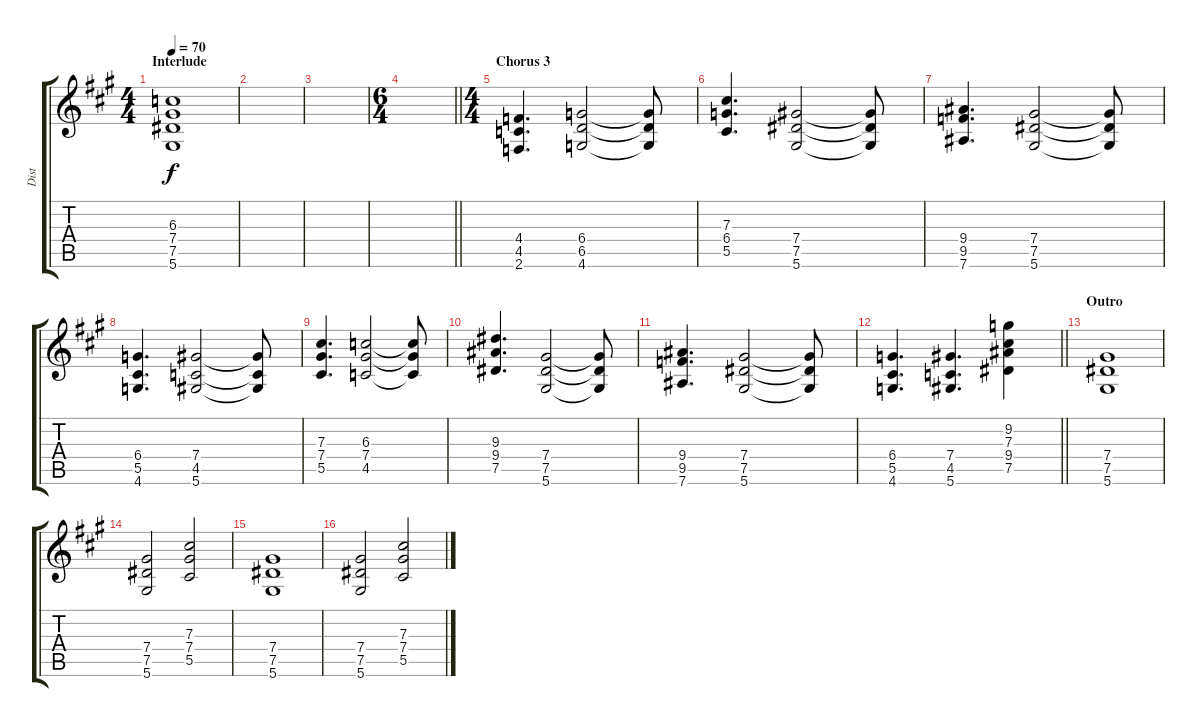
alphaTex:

\track ("Dist" "Dist") {instrument overdrivenguitar}
\staff {score tabs}
\tuning (Eb4 Bb3 Gb3 Db3 Ab2 Eb2) {hide}
\ts (4 4)
\section ("" "Interlude")
\tempo 70
\clef g2
\ks a
(6.3 7.4 7.5 5.6).1{dy f} |
|
|
\ts (6 4)
\barLineRight lightlight
|
\ts (4 4)
\section ("" "Chorus 3")
(4.4 4.5 2.6).4{d} (6.4 6.5 4.6).2 (6.4{t} 6.5{t} 4.6{t}).8 |
(7.3 6.4 5.5).4{d} (7.4 7.5 5.6).2 (7.4{t} 7.5{t} 5.6{t}).8 |
(9.4 9.5 7.6).4{d} (7.4 7.5 5.6).2 (7.4{t} 7.5{t} 5.6{t}).8 |
(6.4 5.5 4.6).4{d} (7.4 4.5 5.6).2 (7.4{t} 4.5{t} 5.6{t}).8 |
(7.3 7.4 5.5).4{d} (6.3 7.4 4.5).2 (6.3{t} 7.4{t} 4.5{t}).8 |
(9.3 9.4 7.5).4{d} (7.4 7.5 5.6).2 (7.4{t} 7.5{t} 5.6{t}).8 |
(9.4 9.5 7.6).4{d} (7.4 7.5 5.6).2 (7.4{t} 7.5{t} 5.6{t}).8 |
\barLineRight lightlight
(6.4 5.5 4.6).4{d} (7.4 4.5 5.6).4{d} (9.2 7.3 9.4 7.5).4 |
\section ("" "Outro")
(7.4 7.5 5.6).1 |
(7.4 7.5 5.6).2 (7.3 7.4 5.5).2 |
(7.4 7.5 5.6).1 |
(7.4 7.5 5.6).2 (7.3 7.4 5.5).2
